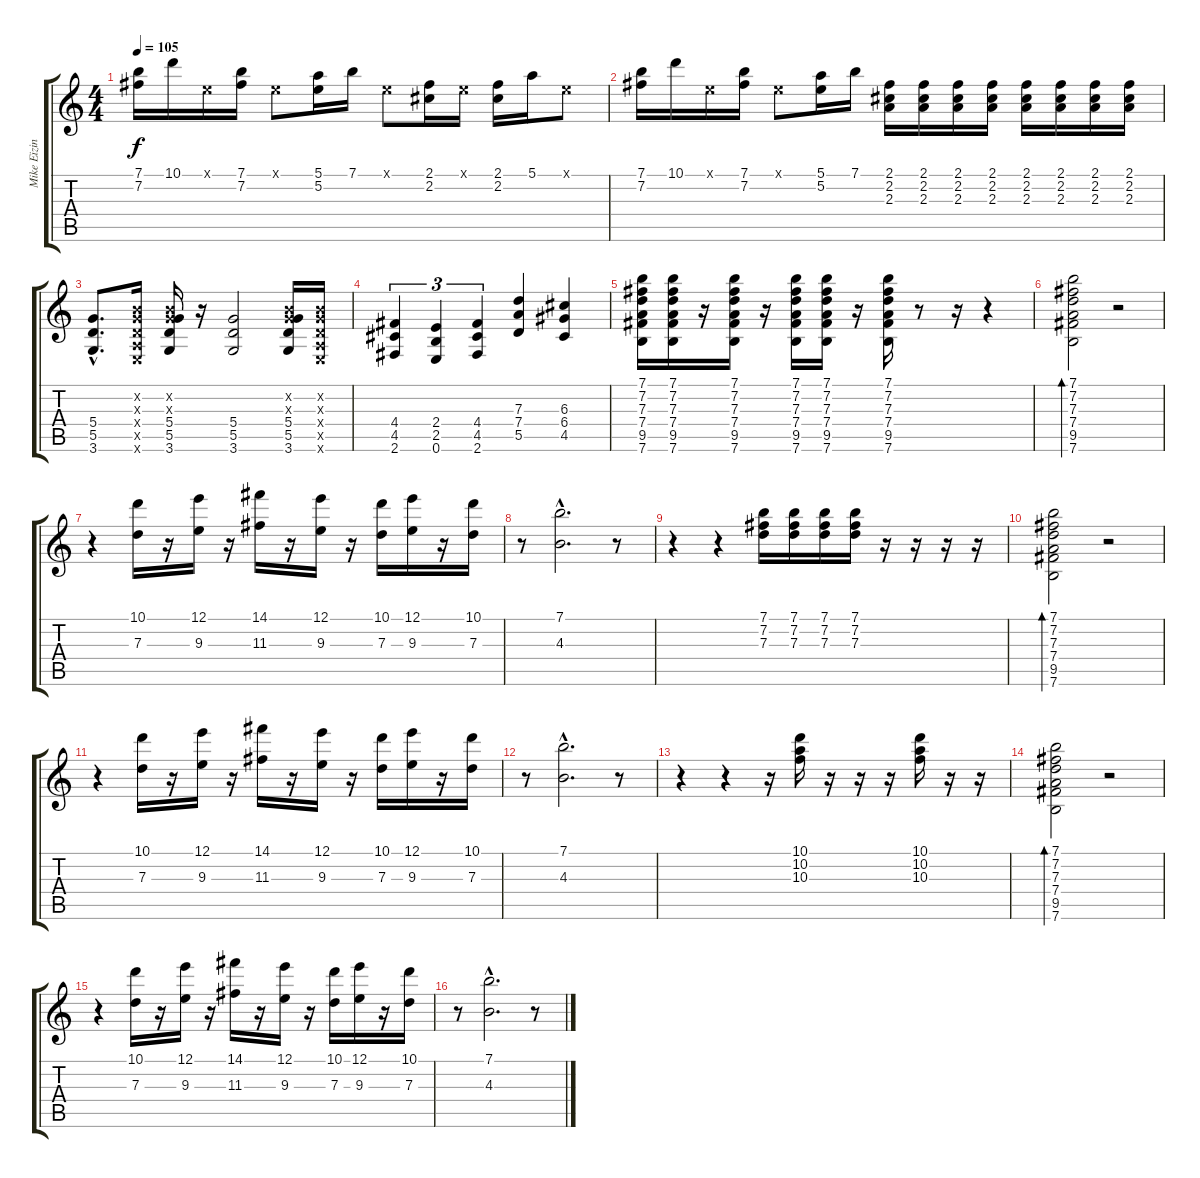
\track ("Mike Eizingher" "Mike Eizin") {instrument distortionguitar}
\staff {score tabs}
\tuning (E4 B3 G3 D3 A2 E2) {hide}
\ts (4 4)
\tempo 105
\clef g2
\ks c
(7.1 7.2).16{dy f} 10.1.16 0.1{x}.16 (7.1 7.2).16 0.1{x}.8 (5.1 5.2).16 7.1.16 0.1{x}.8 (2.1 2.2).16 0.1{x}.16 (2.1 2.2).16 5.1.16 0.1{x}.8 |
(7.1 7.2).16 10.1.16 0.1{x}.16 (7.1 7.2).16 0.1{x}.8 (5.1 5.2).16 7.1.16 (2.1 2.2 2.3).16 (2.1 2.2 2.3).16 (2.1 2.2 2.3).16 (2.1 2.2 2.3).16 (2.1 2.2 2.3).16 (2.1 2.2 2.3).16 (2.1 2.2 2.3).16 (2.1 2.2 2.3).16 |
(5.4{hac} 5.5{hac} 3.6{hac}).8{d} (0.2{x} 0.3{x} 0.4{x} 0.5{x} 0.6{x}).16 (0.2{x} 0.3{x} 5.4 5.5 3.6).16 r.16 (5.4 5.5 3.6).2 (0.2{x} 0.3{x} 5.4 5.5 3.6).16 (0.2{x} 0.3{x} 0.4{x} 0.5{x} 0.6{x}).16 |
(4.4 4.5 2.6).4{tu (3 2)} (2.4 2.5 0.6).4{tu (3 2)} (4.4 4.5 2.6).4{tu (3 2)} (7.3 7.4 5.5).4 (6.3 6.4 4.5).4 |
(7.1 7.2 7.3 7.4 9.5 7.6).16 (7.1 7.2 7.3 7.4 9.5 7.6).16 r.16 (7.1 7.2 7.3 7.4 9.5 7.6).16 r.16 (7.1 7.2 7.3 7.4 9.5 7.6).16 (7.1 7.2 7.3 7.4 9.5 7.6).16 r.16 (7.1 7.2 7.3 7.4 9.5 7.6).16 r.8 r.16 r.4 |
(7.1 7.2 7.3 7.4 9.5 7.6).2{bd 240} r.2 |
r.4 (10.1 7.3).16 r.16 (12.1 9.3).16 r.16 (14.1 11.3).16 r.16 (12.1 9.3).16 r.16 (10.1 7.3).16 (12.1 9.3).16 r.16 (10.1 7.3).16 |
r.8 (7.1{hac} 4.3{hac}).2{d} r.8 |
r.4 r.4 (7.1 7.2 7.3).16 (7.1 7.2 7.3).16 (7.1 7.2 7.3).16 (7.1 7.2 7.3).16 r.16 r.16 r.16 r.16 |
(7.1 7.2 7.3 7.4 9.5 7.6).2{bd 240} r.2 |
r.4 (10.1 7.3).16 r.16 (12.1 9.3).16 r.16 (14.1 11.3).16 r.16 (12.1 9.3).16 r.16 (10.1 7.3).16 (12.1 9.3).16 r.16 (10.1 7.3).16 |
r.8 (7.1{hac} 4.3{hac}).2{d} r.8 |
r.4 r.4 r.16 (10.1 10.2 10.3).16 r.16 r.16 r.16 (10.1 10.2 10.3).16 r.16 r.16 |
(7.1 7.2 7.3 7.4 9.5 7.6).2{bd 240} r.2 |
r.4 (10.1 7.3).16 r.16 (12.1 9.3).16 r.16 (14.1 11.3).16 r.16 (12.1 9.3).16 r.16 (10.1 7.3).16 (12.1 9.3).16 r.16 (10.1 7.3).16 |
r.8 (7.1{hac} 4.3{hac}).2{d} r.8
